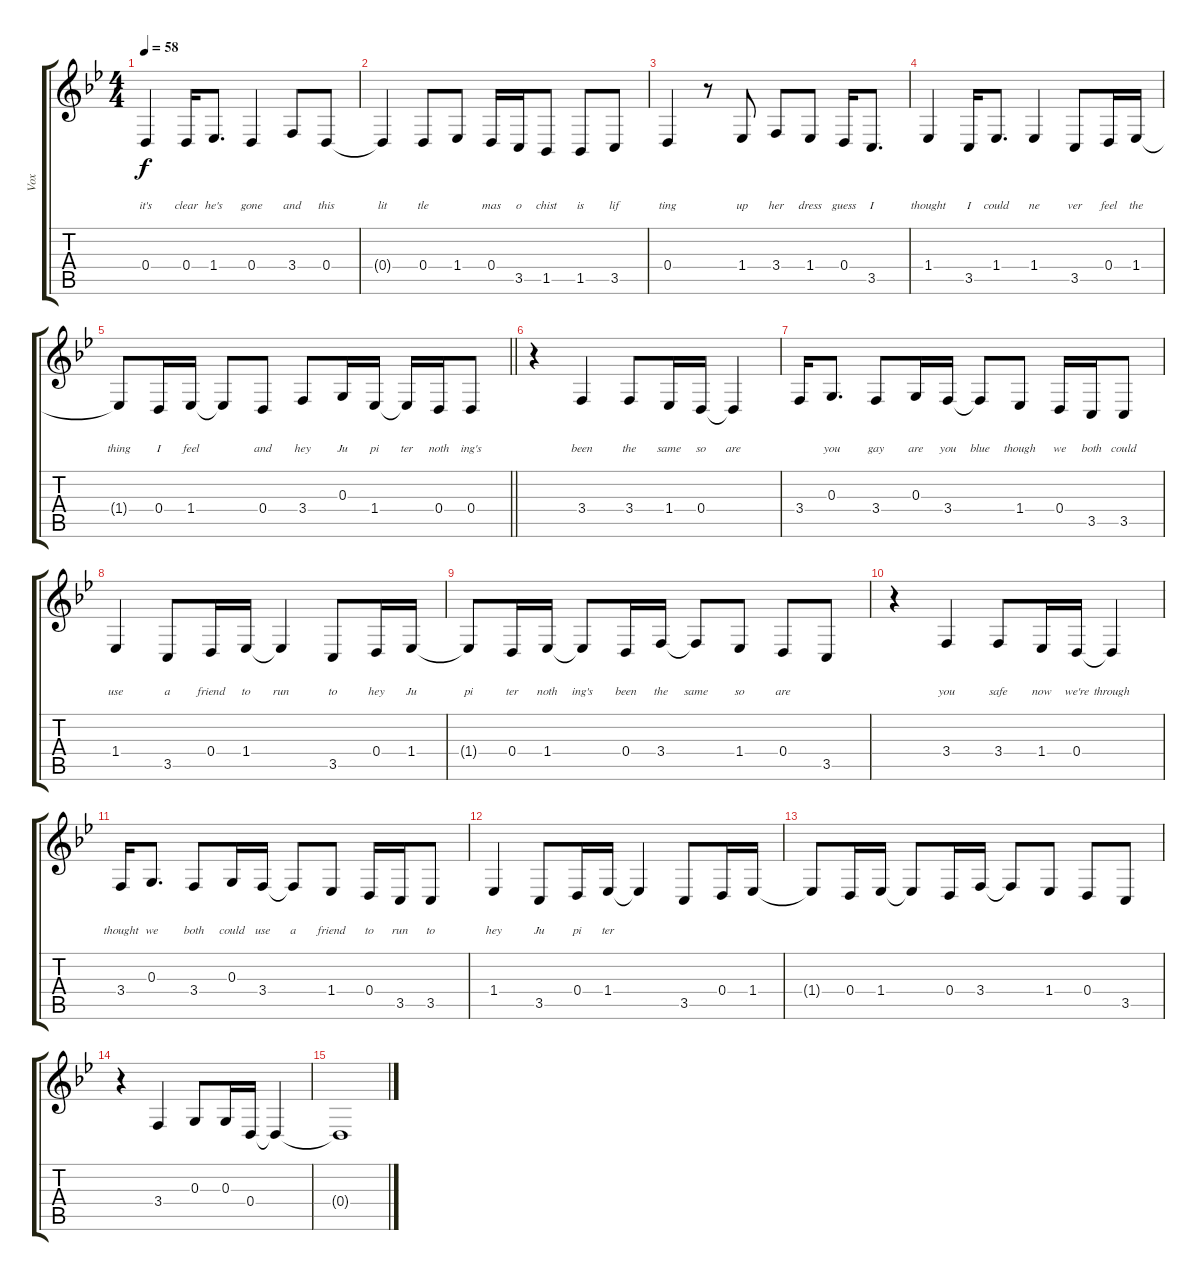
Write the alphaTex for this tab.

\track ("Vox" "Vox") {instrument pad2warm}
\staff {score tabs}
\tuning (E4 B3 G3 D3 A2 E2) {hide}
\ts (4 4)
\tempo 58
\clef g2
\ks bb
0.4{t}.4{lyrics (0 "") lyrics (1 "") lyrics (2 "") lyrics (3 "") lyrics (4 "it's") dy f} 0.4.16{lyrics (0 "") lyrics (1 "") lyrics (2 "") lyrics (3 "") lyrics (4 "clear")} 1.4.8{d lyrics (0 "") lyrics (1 "") lyrics (2 "") lyrics (3 "") lyrics (4 "he's")} 0.4.4{lyrics (0 "") lyrics (1 "") lyrics (2 "") lyrics (3 "") lyrics (4 "gone")} 3.4.8{lyrics (0 "") lyrics (1 "") lyrics (2 "") lyrics (3 "") lyrics (4 "and")} 0.4.8{lyrics (0 "") lyrics (1 "") lyrics (2 "") lyrics (3 "") lyrics (4 "this")} |
0.4{t}.4{lyrics (0 "") lyrics (1 "") lyrics (2 "") lyrics (3 "") lyrics (4 "lit")} 0.4.8{lyrics (0 "") lyrics (1 "") lyrics (2 "") lyrics (3 "") lyrics (4 "tle")} 1.4.8{lyrics (0 "") lyrics (1 "") lyrics (2 "") lyrics (3 "") lyrics (4 "")} 0.4.16{lyrics (0 "") lyrics (1 "") lyrics (2 "") lyrics (3 "") lyrics (4 "mas")} 3.5.16{lyrics (0 "") lyrics (1 "") lyrics (2 "") lyrics (3 "") lyrics (4 "o")} 1.5.8{lyrics (0 "") lyrics (1 "") lyrics (2 "") lyrics (3 "") lyrics (4 "chist")} 1.5.8{lyrics (0 "") lyrics (1 "") lyrics (2 "") lyrics (3 "") lyrics (4 "is")} 3.5.8{lyrics (0 "") lyrics (1 "") lyrics (2 "") lyrics (3 "") lyrics (4 "lif")} |
0.4.4{lyrics (0 "") lyrics (1 "") lyrics (2 "") lyrics (3 "") lyrics (4 "ting")} r.8 1.4.8{lyrics (0 "") lyrics (1 "") lyrics (2 "") lyrics (3 "") lyrics (4 "up")} 3.4.8{lyrics (0 "") lyrics (1 "") lyrics (2 "") lyrics (3 "") lyrics (4 "her")} 1.4.8{lyrics (0 "") lyrics (1 "") lyrics (2 "") lyrics (3 "") lyrics (4 "dress")} 0.4.16{lyrics (0 "") lyrics (1 "") lyrics (2 "") lyrics (3 "") lyrics (4 "guess")} 3.5.8{d lyrics (0 "") lyrics (1 "") lyrics (2 "") lyrics (3 "") lyrics (4 "I")} |
1.4.4{lyrics (0 "") lyrics (1 "") lyrics (2 "") lyrics (3 "") lyrics (4 "thought")} 3.5.16{lyrics (0 "") lyrics (1 "") lyrics (2 "") lyrics (3 "") lyrics (4 "I")} 1.4.8{d lyrics (0 "") lyrics (1 "") lyrics (2 "") lyrics (3 "") lyrics (4 "could")} 1.4.4{lyrics (0 "") lyrics (1 "") lyrics (2 "") lyrics (3 "") lyrics (4 "ne")} 3.5.8{lyrics (0 "") lyrics (1 "") lyrics (2 "") lyrics (3 "") lyrics (4 "ver")} 0.4.16{lyrics (0 "") lyrics (1 "") lyrics (2 "") lyrics (3 "") lyrics (4 "feel")} 1.4.16{lyrics (0 "") lyrics (1 "") lyrics (2 "") lyrics (3 "") lyrics (4 "the")} |
\barLineRight lightlight
1.4{t}.8{lyrics (0 "") lyrics (1 "") lyrics (2 "") lyrics (3 "") lyrics (4 "thing")} 0.4.16{lyrics (0 "") lyrics (1 "") lyrics (2 "") lyrics (3 "") lyrics (4 "I")} 1.4.16{lyrics (0 "") lyrics (1 "") lyrics (2 "") lyrics (3 "") lyrics (4 "feel")} 1.4{t}.8{lyrics (0 "") lyrics (1 "") lyrics (2 "") lyrics (3 "") lyrics (4 "")} 0.4.8{lyrics (0 "") lyrics (1 "") lyrics (2 "") lyrics (3 "") lyrics (4 "and")} 3.4.8{lyrics (0 "") lyrics (1 "") lyrics (2 "") lyrics (3 "") lyrics (4 "hey")} 0.3.16{lyrics (0 "") lyrics (1 "") lyrics (2 "") lyrics (3 "") lyrics (4 "Ju")} 1.4.16{lyrics (0 "") lyrics (1 "") lyrics (2 "") lyrics (3 "") lyrics (4 "pi")} 1.4{t}.16{lyrics (0 "") lyrics (1 "") lyrics (2 "") lyrics (3 "") lyrics (4 "ter")} 0.4.16{lyrics (0 "") lyrics (1 "") lyrics (2 "") lyrics (3 "") lyrics (4 "noth")} 0.4.8{lyrics (0 "") lyrics (1 "") lyrics (2 "") lyrics (3 "") lyrics (4 "ing's")} |
r.4 3.4.4{lyrics (0 "") lyrics (1 "") lyrics (2 "") lyrics (3 "") lyrics (4 "been")} 3.4.8{lyrics (0 "") lyrics (1 "") lyrics (2 "") lyrics (3 "") lyrics (4 "the")} 1.4.16{lyrics (0 "") lyrics (1 "") lyrics (2 "") lyrics (3 "") lyrics (4 "same")} 0.4.16{lyrics (0 "") lyrics (1 "") lyrics (2 "") lyrics (3 "") lyrics (4 "so")} 0.4{t}.4{lyrics (0 "") lyrics (1 "") lyrics (2 "") lyrics (3 "") lyrics (4 "are")} |
3.4.16{lyrics (0 "") lyrics (1 "") lyrics (2 "") lyrics (3 "") lyrics (4 "")} 0.3.8{d lyrics (0 "") lyrics (1 "") lyrics (2 "") lyrics (3 "") lyrics (4 "you")} 3.4.8{lyrics (0 "") lyrics (1 "") lyrics (2 "") lyrics (3 "") lyrics (4 "gay")} 0.3.16{lyrics (0 "") lyrics (1 "") lyrics (2 "") lyrics (3 "") lyrics (4 "are")} 3.4.16{lyrics (0 "") lyrics (1 "") lyrics (2 "") lyrics (3 "") lyrics (4 "you")} 3.4{t}.8{lyrics (0 "") lyrics (1 "") lyrics (2 "") lyrics (3 "") lyrics (4 "blue")} 1.4.8{lyrics (0 "") lyrics (1 "") lyrics (2 "") lyrics (3 "") lyrics (4 "though")} 0.4.16{lyrics (0 "") lyrics (1 "") lyrics (2 "") lyrics (3 "") lyrics (4 "we")} 3.5.16{lyrics (0 "") lyrics (1 "") lyrics (2 "") lyrics (3 "") lyrics (4 "both")} 3.5.8{lyrics (0 "") lyrics (1 "") lyrics (2 "") lyrics (3 "") lyrics (4 "could")} |
1.4.4{lyrics (0 "") lyrics (1 "") lyrics (2 "") lyrics (3 "") lyrics (4 "use")} 3.5.8{lyrics (0 "") lyrics (1 "") lyrics (2 "") lyrics (3 "") lyrics (4 "a")} 0.4.16{lyrics (0 "") lyrics (1 "") lyrics (2 "") lyrics (3 "") lyrics (4 "friend")} 1.4.16{lyrics (0 "") lyrics (1 "") lyrics (2 "") lyrics (3 "") lyrics (4 "to")} 1.4{t}.4{lyrics (0 "") lyrics (1 "") lyrics (2 "") lyrics (3 "") lyrics (4 "run")} 3.5.8{lyrics (0 "") lyrics (1 "") lyrics (2 "") lyrics (3 "") lyrics (4 "to")} 0.4.16{lyrics (0 "") lyrics (1 "") lyrics (2 "") lyrics (3 "") lyrics (4 "hey")} 1.4.16{lyrics (0 "") lyrics (1 "") lyrics (2 "") lyrics (3 "") lyrics (4 "Ju")} |
1.4{t}.8{lyrics (0 "") lyrics (1 "") lyrics (2 "") lyrics (3 "") lyrics (4 "pi")} 0.4.16{lyrics (0 "") lyrics (1 "") lyrics (2 "") lyrics (3 "") lyrics (4 "ter")} 1.4.16{lyrics (0 "") lyrics (1 "") lyrics (2 "") lyrics (3 "") lyrics (4 "noth")} 1.4{t}.8{lyrics (0 "") lyrics (1 "") lyrics (2 "") lyrics (3 "") lyrics (4 "ing's")} 0.4.16{lyrics (0 "") lyrics (1 "") lyrics (2 "") lyrics (3 "") lyrics (4 "been")} 3.4.16{lyrics (0 "") lyrics (1 "") lyrics (2 "") lyrics (3 "") lyrics (4 "the")} 3.4{t}.8{lyrics (0 "") lyrics (1 "") lyrics (2 "") lyrics (3 "") lyrics (4 "same")} 1.4.8{lyrics (0 "") lyrics (1 "") lyrics (2 "") lyrics (3 "") lyrics (4 "so")} 0.4.8{lyrics (0 "") lyrics (1 "") lyrics (2 "") lyrics (3 "") lyrics (4 "are")} 3.5.8{lyrics (0 "") lyrics (1 "") lyrics (2 "") lyrics (3 "") lyrics (4 "")} |
r.4 3.4.4{lyrics (0 "") lyrics (1 "") lyrics (2 "") lyrics (3 "") lyrics (4 "you")} 3.4.8{lyrics (0 "") lyrics (1 "") lyrics (2 "") lyrics (3 "") lyrics (4 "safe")} 1.4.16{lyrics (0 "") lyrics (1 "") lyrics (2 "") lyrics (3 "") lyrics (4 "now")} 0.4.16{lyrics (0 "") lyrics (1 "") lyrics (2 "") lyrics (3 "") lyrics (4 "we're")} 0.4{t}.4{lyrics (0 "") lyrics (1 "") lyrics (2 "") lyrics (3 "") lyrics (4 "through")} |
3.4.16{lyrics (0 "") lyrics (1 "") lyrics (2 "") lyrics (3 "") lyrics (4 "thought")} 0.3.8{d lyrics (0 "") lyrics (1 "") lyrics (2 "") lyrics (3 "") lyrics (4 "we")} 3.4.8{lyrics (0 "") lyrics (1 "") lyrics (2 "") lyrics (3 "") lyrics (4 "both")} 0.3.16{lyrics (0 "") lyrics (1 "") lyrics (2 "") lyrics (3 "") lyrics (4 "could")} 3.4.16{lyrics (0 "") lyrics (1 "") lyrics (2 "") lyrics (3 "") lyrics (4 "use")} 3.4{t}.8{lyrics (0 "") lyrics (1 "") lyrics (2 "") lyrics (3 "") lyrics (4 "a")} 1.4.8{lyrics (0 "") lyrics (1 "") lyrics (2 "") lyrics (3 "") lyrics (4 "friend")} 0.4.16{lyrics (0 "") lyrics (1 "") lyrics (2 "") lyrics (3 "") lyrics (4 "to")} 3.5.16{lyrics (0 "") lyrics (1 "") lyrics (2 "") lyrics (3 "") lyrics (4 "run")} 3.5.8{lyrics (0 "") lyrics (1 "") lyrics (2 "") lyrics (3 "") lyrics (4 "to")} |
1.4.4{lyrics (0 "") lyrics (1 "") lyrics (2 "") lyrics (3 "") lyrics (4 "hey")} 3.5.8{lyrics (0 "") lyrics (1 "") lyrics (2 "") lyrics (3 "") lyrics (4 "Ju")} 0.4.16{lyrics (0 "") lyrics (1 "") lyrics (2 "") lyrics (3 "") lyrics (4 "pi")} 1.4.16{lyrics (0 "") lyrics (1 "") lyrics (2 "") lyrics (3 "") lyrics (4 "ter")} 1.4{t}.4 3.5.8 0.4.16 1.4.16 |
1.4{t}.8 0.4.16 1.4.16 1.4{t}.8 0.4.16 3.4.16 3.4{t}.8 1.4.8 0.4.8 3.5.8 |
r.4 3.4.4 0.3.8 0.3.16 0.4.16 0.4{t}.4 |
0.4{t}.1
